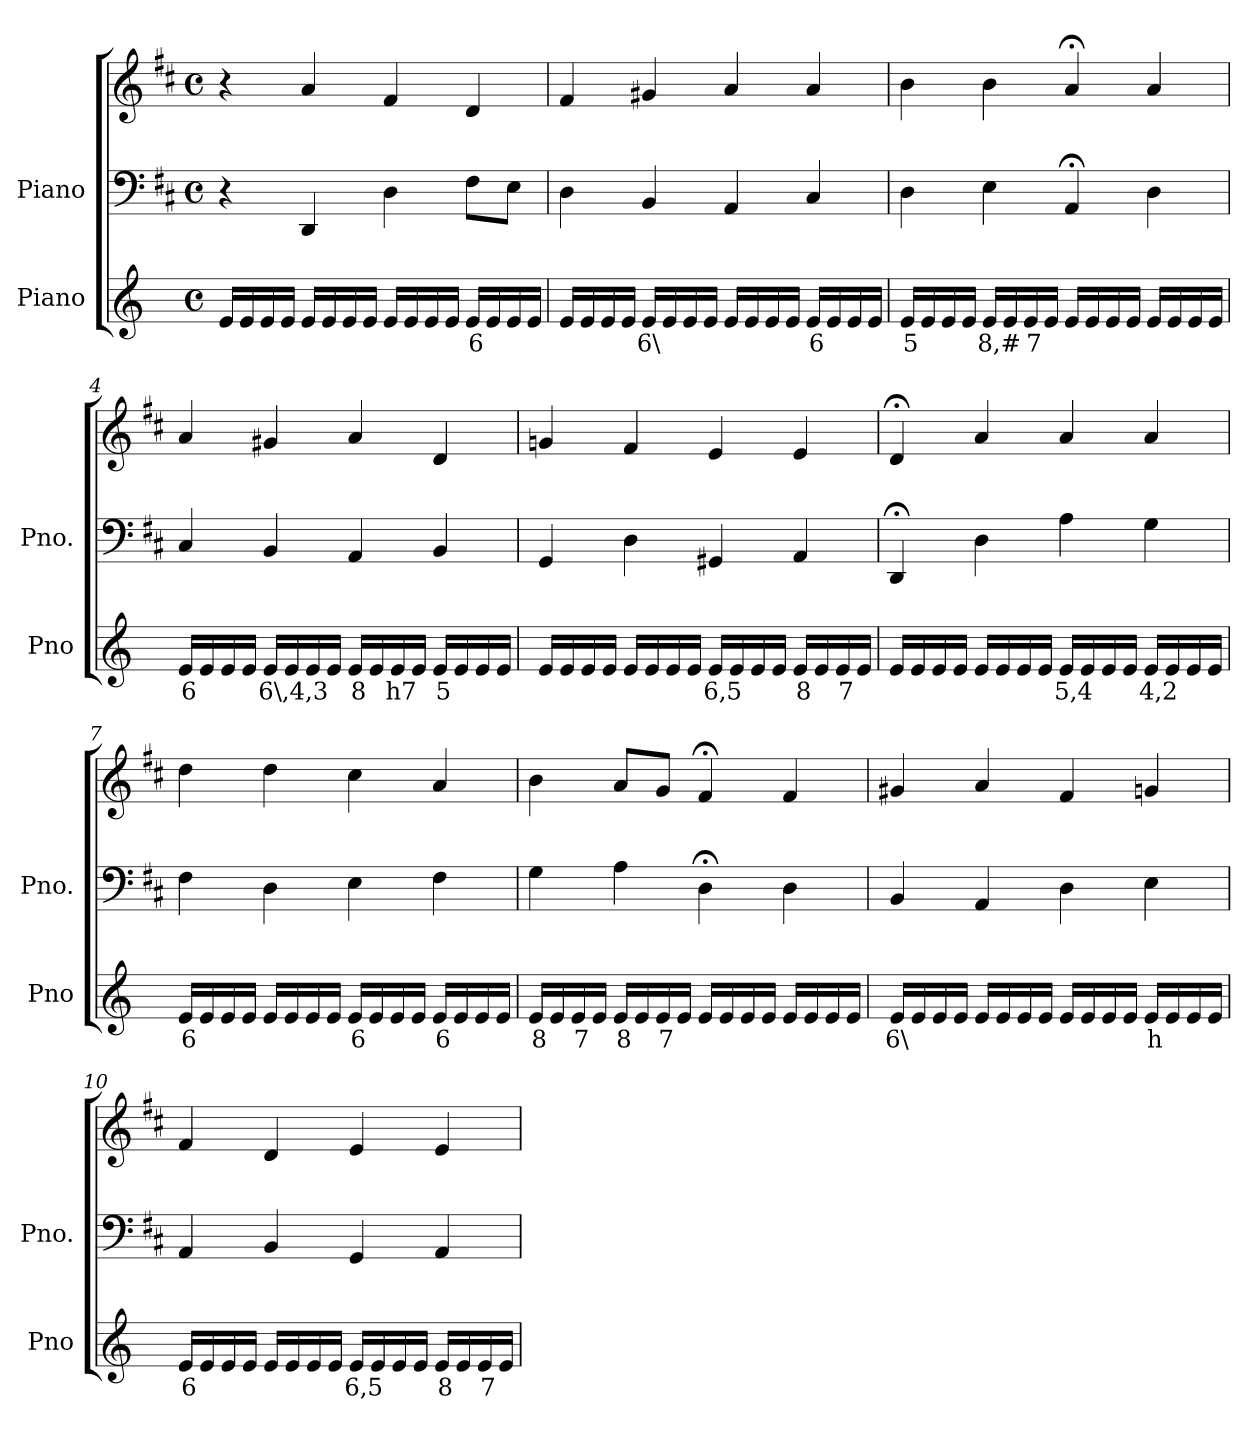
**kern	**text	**kern	**kern
*part2	*part2	*part1	*part1
*staff3	*staff3	*staff2	*staff1
*I"Piano	*	*I"Piano	*
*I'Pno	*	*I'Pno.	*
*clefG2	*	*clefF4	*clefG2
*k[]	*	*k[f#c#]	*k[f#c#]
*M4/4	*	*M4/4	*M4/4
*met(c)	*	*met(c)	*met(c)
=1	=1	=1	=1
16e/LL	.	4r	4r
16e/	.	.	.
16e/	.	.	.
16e/JJ	.	.	.
16e/LL	.	4DD/	4a/
16e/	.	.	.
16e/	.	.	.
16e/JJ	.	.	.
16e/LL	.	4D\	4f#/
16e/	.	.	.
16e/	.	.	.
16e/JJ	.	.	.
!	!LO:LY:b	!	!
16e/LL	6	8F#\L	4d/
16e/	.	.	.
16e/	.	8E\J	.
16e/JJ	.	.	.
=2	=2	=2	=2
16e/LL	.	4D\	4f#/
16e/	.	.	.
16e/	.	.	.
16e/JJ	.	.	.
!	!LO:LY:b	!	!
16e/LL	6\	4BB/	4g#X/
16e/	.	.	.
16e/	.	.	.
16e/JJ	.	.	.
16e/LL	.	4AA/	4a/
16e/	.	.	.
16e/	.	.	.
16e/JJ	.	.	.
!	!LO:LY:b	!	!
16e/LL	6	4C#/	4a/
16e/	.	.	.
16e/	.	.	.
16e/JJ	.	.	.
=3	=3	=3	=3
!	!LO:LY:b	!	!
16e/LL	5	4D\	4b\
16e/	.	.	.
16e/	.	.	.
16e/JJ	.	.	.
!	!LO:LY:b	!	!
16e/LL	8,#	4E\	4b\
16e/	.	.	.
!	!LO:LY:b	!	!
16e/	7	.	.
16e/JJ	.	.	.
16e/LL	.	4AA;</	4a;</
16e/	.	.	.
16e/	.	.	.
16e/JJ	.	.	.
16e/LL	.	4D\	4a/
16e/	.	.	.
16e/	.	.	.
16e/JJ	.	.	.
=4	=4	=4	=4
!	!LO:LY:b	!	!
16e/LL	6	4C#/	4a/
16e/	.	.	.
16e/	.	.	.
16e/JJ	.	.	.
!	!LO:LY:b	!	!
16e/LL	6\,4,3	4BB/	4g#X/
16e/	.	.	.
16e/	.	.	.
16e/JJ	.	.	.
!	!LO:LY:b	!	!
16e/LL	8	4AA/	4a/
16e/	.	.	.
!	!LO:LY:b	!	!
16e/	h7	.	.
16e/JJ	.	.	.
!	!LO:LY:b	!	!
16e/LL	5	4BB/	4d/
16e/	.	.	.
16e/	.	.	.
16e/JJ	.	.	.
=5	=5	=5	=5
16e/LL	.	4GG/	4gn/
16e/	.	.	.
16e/	.	.	.
16e/JJ	.	.	.
16e/LL	.	4D\	4f#/
16e/	.	.	.
16e/	.	.	.
16e/JJ	.	.	.
!	!LO:LY:b	!	!
16e/LL	6,5	4GG#X/	4e/
16e/	.	.	.
16e/	.	.	.
16e/JJ	.	.	.
!	!LO:LY:b	!	!
16e/LL	8	4AA/	4e/
16e/	.	.	.
!	!LO:LY:b	!	!
16e/	7	.	.
16e/JJ	.	.	.
=6	=6	=6	=6
16e/LL	.	4DD;</	4d;</
16e/	.	.	.
16e/	.	.	.
16e/JJ	.	.	.
16e/LL	.	4D\	4a/
16e/	.	.	.
16e/	.	.	.
16e/JJ	.	.	.
!	!LO:LY:b	!	!
16e/LL	5,4	4A\	4a/
16e/	.	.	.
16e/	.	.	.
16e/JJ	.	.	.
!	!LO:LY:b	!	!
16e/LL	4,2	4G\	4a/
16e/	.	.	.
16e/	.	.	.
16e/JJ	.	.	.
=7	=7	=7	=7
!	!LO:LY:b	!	!
16e/LL	6	4F#\	4dd\
16e/	.	.	.
16e/	.	.	.
16e/JJ	.	.	.
16e/LL	.	4D\	4dd\
16e/	.	.	.
16e/	.	.	.
16e/JJ	.	.	.
!	!LO:LY:b	!	!
16e/LL	6	4E\	4cc#\
16e/	.	.	.
16e/	.	.	.
16e/JJ	.	.	.
!	!LO:LY:b	!	!
16e/LL	6	4F#\	4a/
16e/	.	.	.
16e/	.	.	.
16e/JJ	.	.	.
=8	=8	=8	=8
!	!LO:LY:b	!	!
16e/LL	8	4G\	4b\
16e/	.	.	.
!	!LO:LY:b	!	!
16e/	7	.	.
16e/JJ	.	.	.
!	!LO:LY:b	!	!
16e/LL	8	4A\	8a/L
16e/	.	.	.
!	!LO:LY:b	!	!
16e/	7	.	8g/J
16e/JJ	.	.	.
16e/LL	.	4D;<\	4f#;</
16e/	.	.	.
16e/	.	.	.
16e/JJ	.	.	.
16e/LL	.	4D\	4f#/
16e/	.	.	.
16e/	.	.	.
16e/JJ	.	.	.
=9	=9	=9	=9
!	!LO:LY:b	!	!
16e/LL	6\	4BB/	4g#X/
16e/	.	.	.
16e/	.	.	.
16e/JJ	.	.	.
16e/LL	.	4AA/	4a/
16e/	.	.	.
16e/	.	.	.
16e/JJ	.	.	.
16e/LL	.	4D\	4f#/
16e/	.	.	.
16e/	.	.	.
16e/JJ	.	.	.
!	!LO:LY:b	!	!
16e/LL	h	4E\	4gn/
16e/	.	.	.
16e/	.	.	.
16e/JJ	.	.	.
=10	=10	=10	=10
!	!LO:LY:b	!	!
16e/LL	6	4AA/	4f#/
16e/	.	.	.
16e/	.	.	.
16e/JJ	.	.	.
16e/LL	.	4BB/	4d/
16e/	.	.	.
16e/	.	.	.
16e/JJ	.	.	.
!	!LO:LY:b	!	!
16e/LL	6,5	4GG/	4e/
16e/	.	.	.
16e/	.	.	.
16e/JJ	.	.	.
!	!LO:LY:b	!	!
16e/LL	8	4AA/	4e/
16e/	.	.	.
!	!LO:LY:b	!	!
16e/	7	.	.
16e/JJ	.	.	.
=	=	=	=
*-	*-	*-	*-
